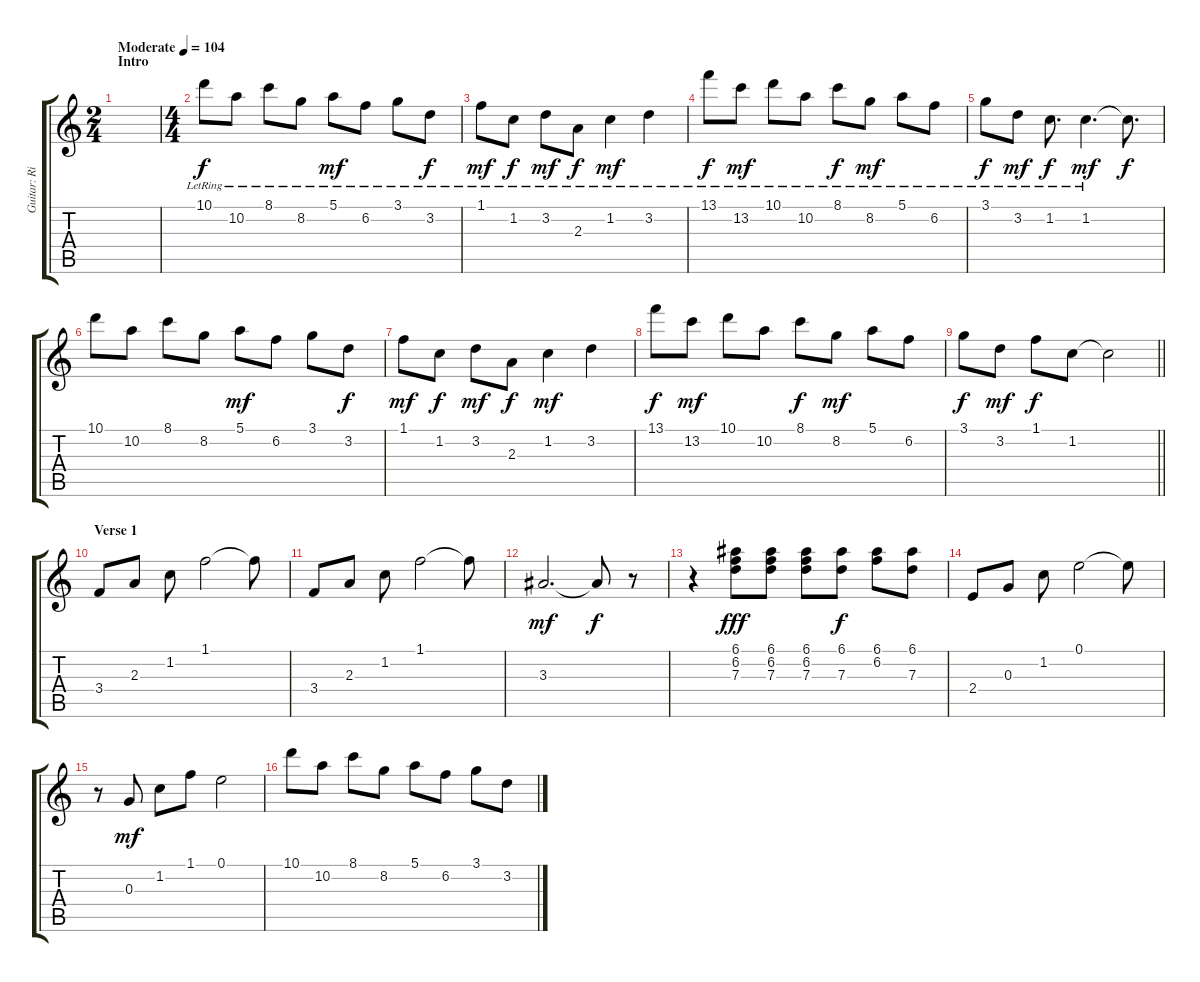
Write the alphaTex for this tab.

\track ("Guitar: Rick Vito" "Guitar: Ri") {instrument electricguitarjazz}
\staff {score tabs}
\tuning (E4 B3 G3 D3 A2 E2) {hide}
\ts (2 4)
\section ("" "Intro")
\tempo (104 "Moderate")
\clef g2
\ks c
|
\ts (4 4)
10.1{lr}.8{instrument overdrivenguitar} 10.2{lr}.8 8.1{lr}.8 8.2{lr}.8 5.1{lr}.8{dy mf} 6.2{lr}.8 3.1{lr}.8 3.2{lr}.8{dy f} |
1.1{lr}.8{dy mf} 1.2{lr}.8{dy f} 3.2{lr}.8{dy mf} 2.3{lr}.8{dy f} 1.2{lr}.4{dy mf} 3.2{lr}.4 |
13.1{lr}.8{dy f} 13.2{lr}.8{dy mf} 10.1{lr}.8 10.2{lr}.8 8.1{lr}.8{dy f} 8.2{lr}.8{dy mf} 5.1{lr}.8 6.2{lr}.8 |
3.1{lr}.8{dy f} 3.2{lr}.8{dy mf} 1.2{lr}.8{d dy f} 1.2{lr}.4{d dy mf} 1.2{t}.8{d dy f} |
10.1.8 10.2.8 8.1.8 8.2.8 5.1.8{dy mf} 6.2.8 3.1.8 3.2.8{dy f} |
1.1.8{dy mf} 1.2.8{dy f} 3.2.8{dy mf} 2.3.8{dy f} 1.2.4{dy mf} 3.2.4 |
13.1.8{dy f} 13.2.8{dy mf} 10.1.8 10.2.8 8.1.8{dy f} 8.2.8{dy mf} 5.1.8 6.2.8 |
\barLineRight lightlight
3.1.8{dy f} 3.2.8{dy mf} 1.1.8{dy f} 1.2.8 1.2{t}.2 |
\section ("" "Verse 1")
3.4.8{instrument electricguitarjazz} 2.3.8 1.2.8 1.1.2 1.1{t}.8 |
3.4.8 2.3.8 1.2.8 1.1.2 1.1{t}.8 |
3.3.2{d dy mf} 3.3{t}.8{dy f} r.8 |
r.4 (6.1 6.2 7.3).8{dy fff} (6.1 6.2 7.3).8 (6.1 6.2 7.3).8 (6.1 7.3).8{dy f} (6.1 6.2).8 (6.1 7.3).8 |
2.4.8 0.3.8 1.2.8 0.1.2 0.1{t}.8 |
r.8 0.3.8{dy mf} 1.2.8 1.1.8 0.1.2 |
10.1.8 10.2.8 8.1.8 8.2.8 5.1.8 6.2.8 3.1.8 3.2.8
